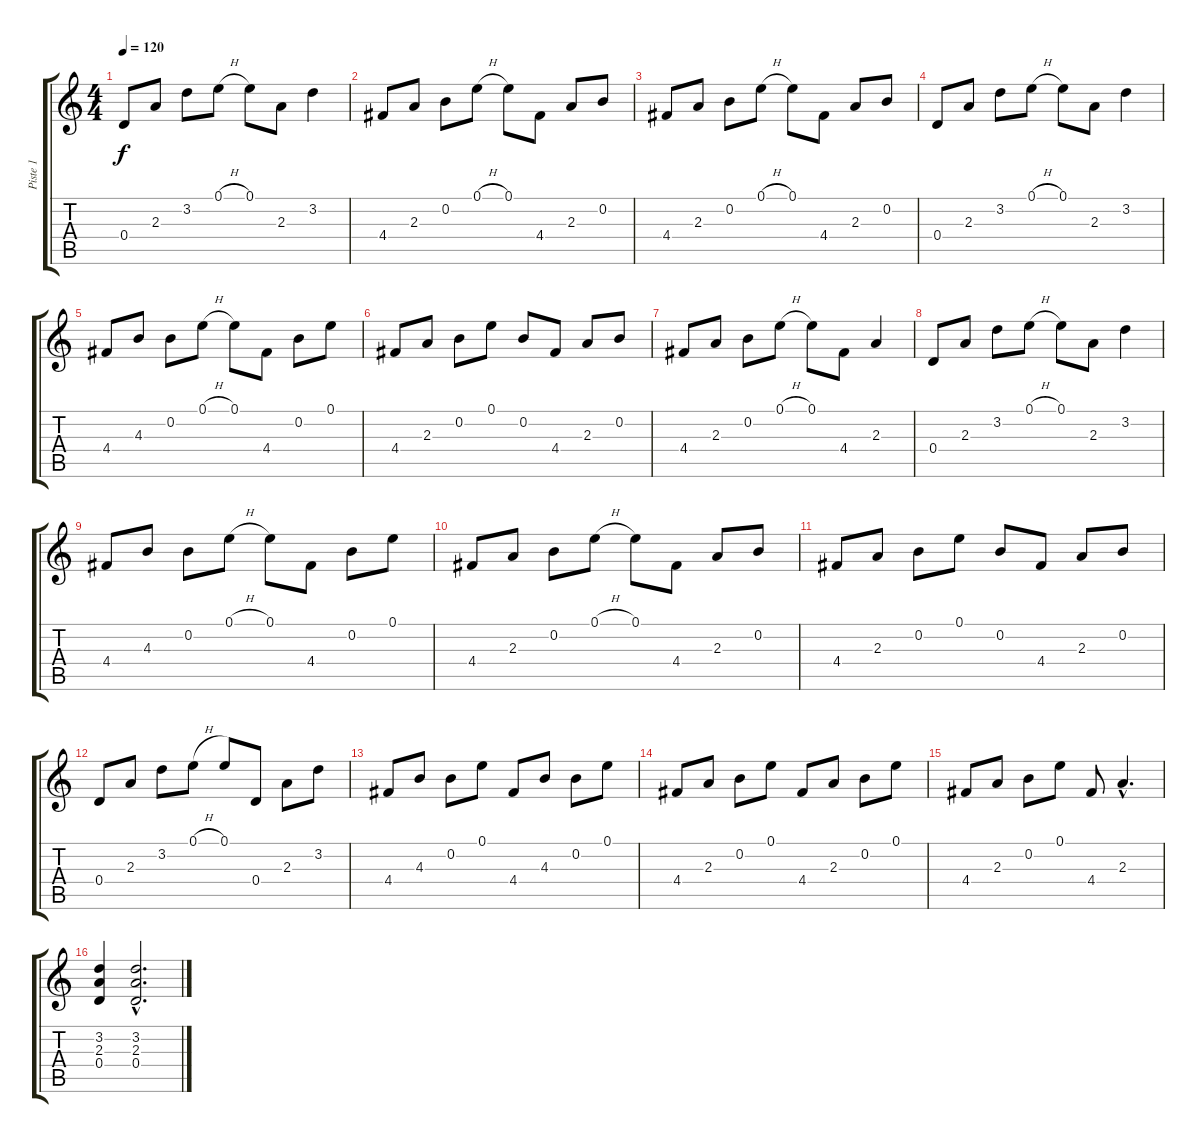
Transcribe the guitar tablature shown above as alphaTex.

\track ("Piste 1" "Piste 1") {instrument electricguitarjazz}
\staff {score tabs}
\tuning (E4 B3 G3 D3 A2 E2) {hide}
\ts (4 4)
\tempo 120
\clef g2
\ks c
0.4.8{dy f instrument electricguitarjazz} 2.3.8 3.2.8 0.1{h}.8 0.1.8 2.3.8 3.2.4 |
4.4.8 2.3.8 0.2.8 0.1{h}.8 0.1.8 4.4.8 2.3.8 0.2.8 |
4.4.8 2.3.8 0.2.8 0.1{h}.8 0.1.8 4.4.8 2.3.8 0.2.8 |
0.4.8 2.3.8 3.2.8 0.1{h}.8 0.1.8 2.3.8 3.2.4 |
4.4.8 4.3.8 0.2.8 0.1{h}.8 0.1.8 4.4.8 0.2.8 0.1.8 |
4.4.8 2.3.8 0.2.8 0.1.8 0.2.8 4.4.8 2.3.8 0.2.8 |
4.4.8 2.3.8 0.2.8 0.1{h}.8 0.1.8 4.4.8 2.3.4 |
0.4.8 2.3.8 3.2.8 0.1{h}.8 0.1.8 2.3.8 3.2.4 |
4.4.8 4.3.8 0.2.8 0.1{h}.8 0.1.8 4.4.8 0.2.8 0.1.8 |
4.4.8 2.3.8 0.2.8 0.1{h}.8 0.1.8 4.4.8 2.3.8 0.2.8 |
4.4.8 2.3.8 0.2.8 0.1.8 0.2.8 4.4.8 2.3.8 0.2.8 |
0.4.8 2.3.8 3.2.8 0.1{h}.8 0.1.8 0.4.8 2.3.8 3.2.8 |
4.4.8 4.3.8 0.2.8 0.1.8 4.4.8 4.3.8 0.2.8 0.1.8 |
4.4.8 2.3.8 0.2.8 0.1.8 4.4.8 2.3.8 0.2.8 0.1.8 |
4.4.8 2.3.8 0.2.8 0.1.8 4.4.8 2.3{hac}.4{d} |
(3.2 2.3 0.4).4 (3.2{hac} 2.3{hac} 0.4{hac}).2{d}
